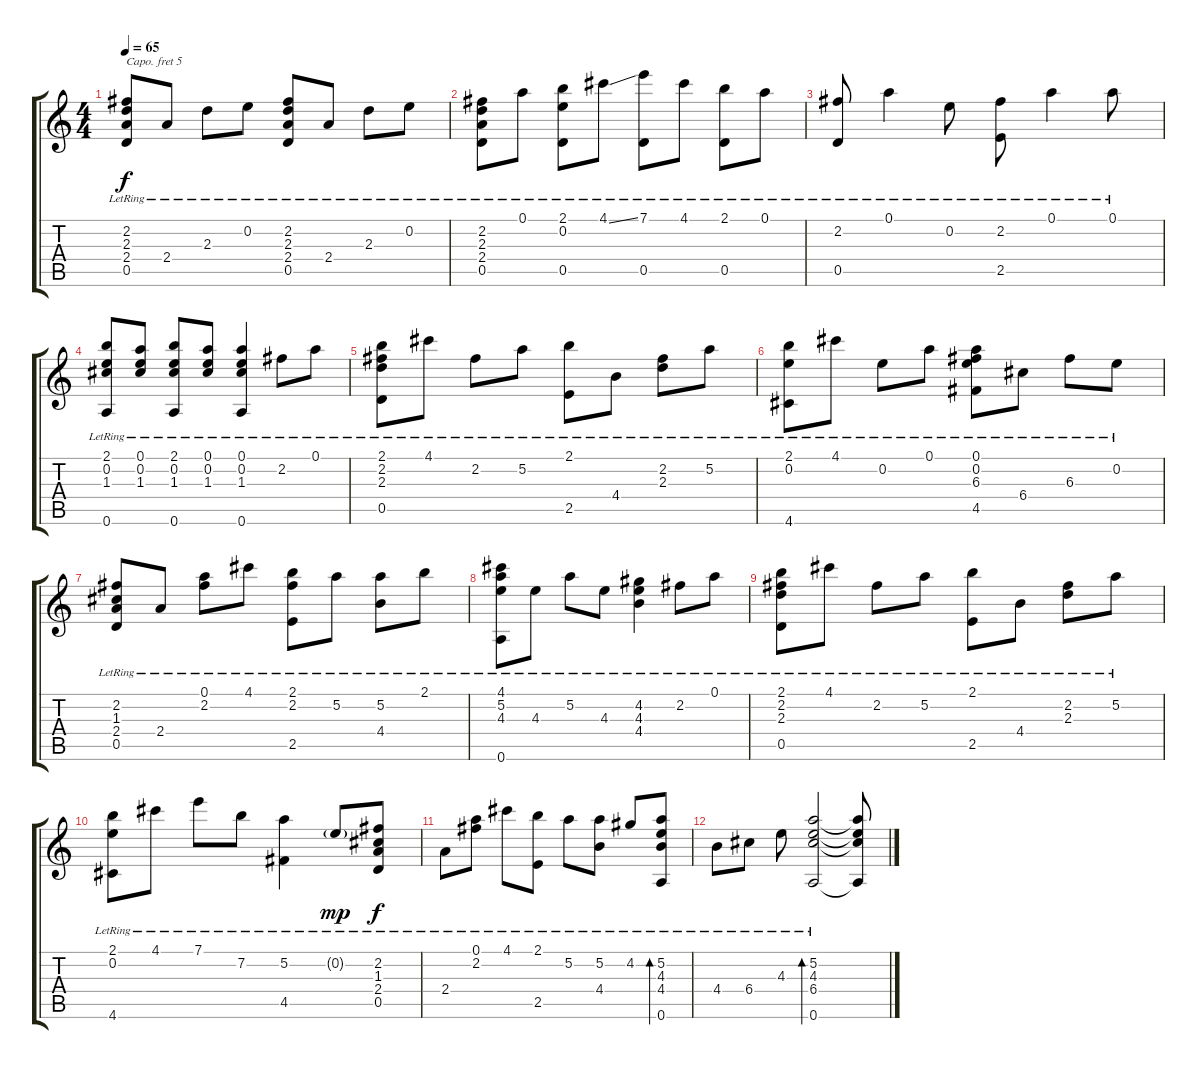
\track "" {instrument acousticguitarsteel}
\staff {score tabs}
\capo 5
\tuning (E4 B3 G3 D3 A2 E2) {hide}
\ts (4 4)
\tempo 65
\clef g2
\ks c
(2.2{lr} 2.3{lr} 2.4{lr} 0.5{lr}).8{dy f} 2.4{lr}.8 2.3{lr}.8 0.2{lr}.8 (2.2{lr} 2.3{lr} 2.4{lr} 0.5{lr}).8 2.4{lr}.8 2.3{lr}.8 0.2{lr}.8 |
(2.2{lr} 2.3{lr} 2.4{lr} 0.5{lr}).8 0.1{lr}.8 (2.1{lr} 0.2{lr} 0.5{lr}).8 4.1{ss lr}.8 (7.1{lr} 0.5{lr}).8 4.1{lr}.8 (2.1{lr} 0.5{lr}).8 0.1{lr}.8 |
(2.2{lr} 0.5{lr}).8 0.1{lr}.4 0.2{lr}.8 (2.2{lr} 2.5{lr}).8 0.1{lr}.4 0.1{lr}.8 |
(2.1{lr} 0.2{lr} 1.3{lr} 0.6{lr}).8 (0.1{lr} 0.2{lr} 1.3{lr}).8 (2.1{lr} 0.2{lr} 1.3{lr} 0.6{lr}).8 (0.1{lr} 0.2{lr} 1.3{lr}).8 (0.1{lr} 0.2{lr} 1.3{lr} 0.6{lr}).4 2.2{lr}.8 0.1{lr}.8 |
(2.1{lr} 2.2{lr} 2.3{lr} 0.5{lr}).8 4.1{lr}.8 2.2{lr}.8 5.2{lr}.8 (2.1{lr} 2.5{lr}).8 4.4{lr}.8 (2.2{lr} 2.3{lr}).8 5.2{lr}.8 |
(2.1{lr} 0.2{lr} 4.6{lr}).8 4.1{lr}.8 0.2{lr}.8 0.1{lr}.8 (0.1{lr} 0.2{lr} 6.3{lr} 4.5{lr}).8 6.4{lr}.8 6.3{lr}.8 0.2{lr}.8 |
(2.2{lr} 1.3{lr} 2.4{lr} 0.5{lr}).8 2.4{lr}.8 (0.1{lr} 2.2{lr}).8 4.1{lr}.8 (2.1{lr} 2.2{lr} 2.5{lr}).8 5.2{lr}.8 (5.2{lr} 4.4{lr}).8 2.1{lr}.8 |
(4.1{lr} 5.2{lr} 4.3{lr} 0.6{lr}).8 4.3{lr}.8 5.2{lr}.8 4.3{lr}.8 (4.2{lr} 4.3{lr} 4.4{lr}).4 2.2{lr}.8 0.1{lr}.8 |
(2.1{lr} 2.2{lr} 2.3{lr} 0.5{lr}).8 4.1{lr}.8 2.2{lr}.8 5.2{lr}.8 (2.1{lr} 2.5{lr}).8 4.4{lr}.8 (2.2{lr} 2.3{lr}).8 5.2{lr}.8 |
(2.1{lr} 0.2{lr} 4.6{lr}).8 4.1{lr}.8 7.1{lr}.8 7.2{lr}.8 (5.2{lr} 4.5{lr}).4 0.2{g lr}.8{dy mp} (2.2{lr} 1.3{lr} 2.4{lr} 0.5{lr}).8{dy f} |
2.4{lr}.8 (0.1{lr} 2.2{lr}).8 4.1{lr}.8 (2.1{lr} 2.5{lr}).8 5.2{lr}.8 (5.2{lr} 4.4{lr}).8 4.2{lr}.8 (5.2{lr} 4.3{lr} 4.4{lr} 0.6{lr}).8{bd 60} |
4.4{lr}.8 6.4{lr}.8 4.3{lr}.8 (5.2{lr} 4.3{lr} 6.4{lr} 0.6{lr}).2{bd 60} (5.2{t} 4.3{t} 6.4{t} 0.6{t}).8
